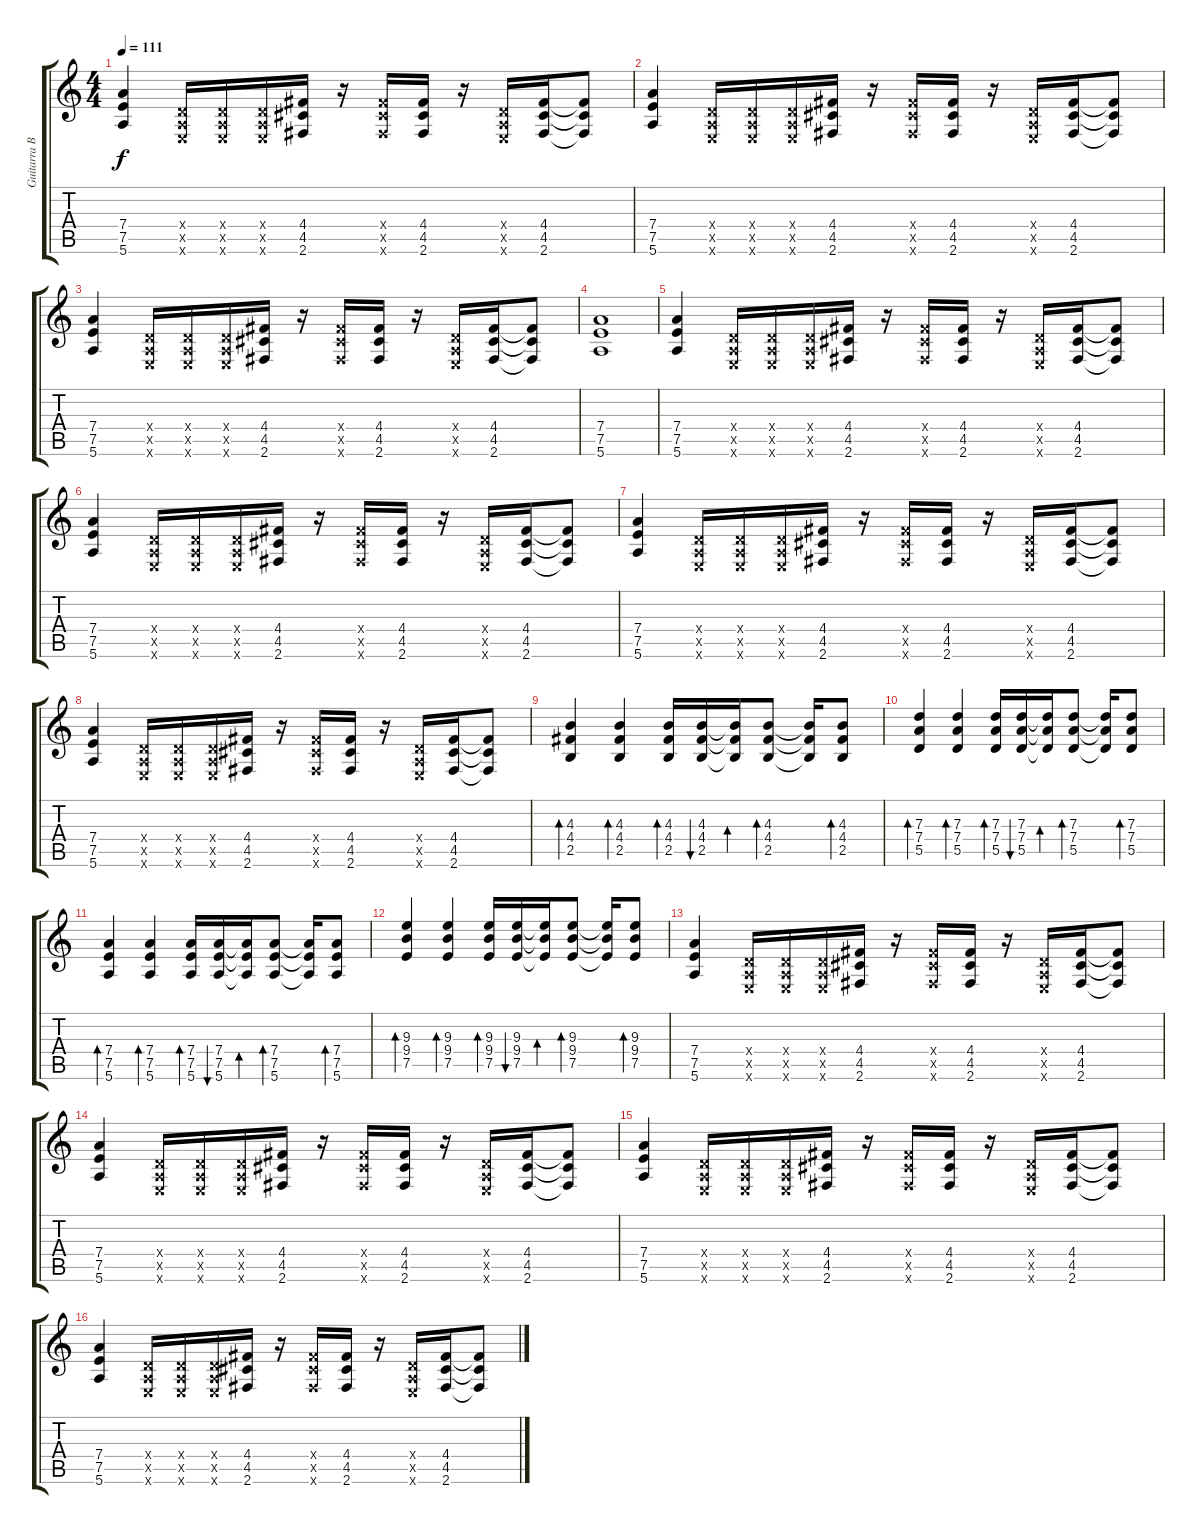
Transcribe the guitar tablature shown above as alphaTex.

\track ("Guitarra Base" "Guitarra B") {instrument distortionguitar}
\staff {score tabs}
\tuning (E4 B3 G3 D3 A2 E2) {hide}
\ts (4 4)
\tempo 111
\clef g2
\ks c
(7.4 7.5 5.6).4{dy f} (0.4{x} 0.5{x} 0.6{x}).16 (0.4{x} 0.5{x} 0.6{x}).16 (0.4{x} 0.5{x} 0.6{x}).16 (4.4 4.5 2.6).16 r.16 (4.4{x} 4.5{x} 2.6{x}).16 (4.4 4.5 2.6).16 r.16 (0.4{x} 0.5{x} 0.6{x}).16 (4.4 4.5 2.6).16 (4.4{t} 4.5{t} 2.6{t}).8 |
(7.4 7.5 5.6).4 (0.4{x} 0.5{x} 0.6{x}).16 (0.4{x} 0.5{x} 0.6{x}).16 (0.4{x} 0.5{x} 0.6{x}).16 (4.4 4.5 2.6).16 r.16 (4.4{x} 4.5{x} 2.6{x}).16 (4.4 4.5 2.6).16 r.16 (0.4{x} 0.5{x} 0.6{x}).16 (4.4 4.5 2.6).16 (4.4{t} 4.5{t} 2.6{t}).8 |
(7.4 7.5 5.6).4 (0.4{x} 0.5{x} 0.6{x}).16 (0.4{x} 0.5{x} 0.6{x}).16 (0.4{x} 0.5{x} 0.6{x}).16 (4.4 4.5 2.6).16 r.16 (4.4{x} 4.5{x} 2.6{x}).16 (4.4 4.5 2.6).16 r.16 (0.4{x} 0.5{x} 0.6{x}).16 (4.4 4.5 2.6).16 (4.4{t} 4.5{t} 2.6{t}).8 |
(7.4 7.5 5.6).1 |
(7.4 7.5 5.6).4 (0.4{x} 0.5{x} 0.6{x}).16 (0.4{x} 0.5{x} 0.6{x}).16 (0.4{x} 0.5{x} 0.6{x}).16 (4.4 4.5 2.6).16 r.16 (4.4{x} 4.5{x} 2.6{x}).16 (4.4 4.5 2.6).16 r.16 (0.4{x} 0.5{x} 0.6{x}).16 (4.4 4.5 2.6).16 (4.4{t} 4.5{t} 2.6{t}).8 |
(7.4 7.5 5.6).4 (0.4{x} 0.5{x} 0.6{x}).16 (0.4{x} 0.5{x} 0.6{x}).16 (0.4{x} 0.5{x} 0.6{x}).16 (4.4 4.5 2.6).16 r.16 (4.4{x} 4.5{x} 2.6{x}).16 (4.4 4.5 2.6).16 r.16 (0.4{x} 0.5{x} 0.6{x}).16 (4.4 4.5 2.6).16 (4.4{t} 4.5{t} 2.6{t}).8 |
(7.4 7.5 5.6).4 (0.4{x} 0.5{x} 0.6{x}).16 (0.4{x} 0.5{x} 0.6{x}).16 (0.4{x} 0.5{x} 0.6{x}).16 (4.4 4.5 2.6).16 r.16 (4.4{x} 4.5{x} 2.6{x}).16 (4.4 4.5 2.6).16 r.16 (0.4{x} 0.5{x} 0.6{x}).16 (4.4 4.5 2.6).16 (4.4{t} 4.5{t} 2.6{t}).8 |
(7.4 7.5 5.6).4 (0.4{x} 0.5{x} 0.6{x}).16 (0.4{x} 0.5{x} 0.6{x}).16 (0.4{x} 0.5{x} 0.6{x}).16 (4.4 4.5 2.6).16 r.16 (4.4{x} 4.5{x} 2.6{x}).16 (4.4 4.5 2.6).16 r.16 (0.4{x} 0.5{x} 0.6{x}).16 (4.4 4.5 2.6).16 (4.4{t} 4.5{t} 2.6{t}).8 |
(4.3 4.4 2.5).4{bd 60} (4.3 4.4 2.5).4{bd 60} (4.3 4.4 2.5).16{bd 60} (4.3 4.4 2.5).16{bu 60} (4.3{t} 4.4{t} 2.5{t}).16{bd 60} (4.3 4.4 2.5).8{bd 60} (4.3{t} 4.4{t} 2.5{t}).16 (4.3 4.4 2.5).8{bd 60} |
(7.3 7.4 5.5).4{bd 60} (7.3 7.4 5.5).4{bd 60} (7.3 7.4 5.5).16{bd 60} (7.3 7.4 5.5).16{bu 60} (7.3{t} 7.4{t} 5.5{t}).16{bd 60} (7.3 7.4 5.5).8{bd 60} (7.3{t} 7.4{t} 5.5{t}).16 (7.3 7.4 5.5).8{bd 60} |
(7.4 7.5 5.6).4{bd 60} (7.4 7.5 5.6).4{bd 60} (7.4 7.5 5.6).16{bd 60} (7.4 7.5 5.6).16{bu 60} (7.4{t} 7.5{t} 5.6{t}).16{bd 60} (7.4 7.5 5.6).8{bd 60} (7.4{t} 7.5{t} 5.6{t}).16 (7.4 7.5 5.6).8{bd 60} |
(9.3 9.4 7.5).4{bd 60} (9.3 9.4 7.5).4{bd 60} (9.3 9.4 7.5).16{bd 60} (9.3 9.4 7.5).16{bu 60} (9.3{t} 9.4{t} 7.5{t}).16{bd 60} (9.3 9.4 7.5).8{bd 60} (9.3{t} 9.4{t} 7.5{t}).16 (9.3 9.4 7.5).8{bd 60} |
(7.4 7.5 5.6).4 (0.4{x} 0.5{x} 0.6{x}).16 (0.4{x} 0.5{x} 0.6{x}).16 (0.4{x} 0.5{x} 0.6{x}).16 (4.4 4.5 2.6).16 r.16 (4.4{x} 4.5{x} 2.6{x}).16 (4.4 4.5 2.6).16 r.16 (0.4{x} 0.5{x} 0.6{x}).16 (4.4 4.5 2.6).16 (4.4{t} 4.5{t} 2.6{t}).8 |
(7.4 7.5 5.6).4 (0.4{x} 0.5{x} 0.6{x}).16 (0.4{x} 0.5{x} 0.6{x}).16 (0.4{x} 0.5{x} 0.6{x}).16 (4.4 4.5 2.6).16 r.16 (4.4{x} 4.5{x} 2.6{x}).16 (4.4 4.5 2.6).16 r.16 (0.4{x} 0.5{x} 0.6{x}).16 (4.4 4.5 2.6).16 (4.4{t} 4.5{t} 2.6{t}).8 |
(7.4 7.5 5.6).4 (0.4{x} 0.5{x} 0.6{x}).16 (0.4{x} 0.5{x} 0.6{x}).16 (0.4{x} 0.5{x} 0.6{x}).16 (4.4 4.5 2.6).16 r.16 (4.4{x} 4.5{x} 2.6{x}).16 (4.4 4.5 2.6).16 r.16 (0.4{x} 0.5{x} 0.6{x}).16 (4.4 4.5 2.6).16 (4.4{t} 4.5{t} 2.6{t}).8 |
(7.4 7.5 5.6).4 (0.4{x} 0.5{x} 0.6{x}).16 (0.4{x} 0.5{x} 0.6{x}).16 (0.4{x} 0.5{x} 0.6{x}).16 (4.4 4.5 2.6).16 r.16 (4.4{x} 4.5{x} 2.6{x}).16 (4.4 4.5 2.6).16 r.16 (0.4{x} 0.5{x} 0.6{x}).16 (4.4 4.5 2.6).16 (4.4{t} 4.5{t} 2.6{t}).8
